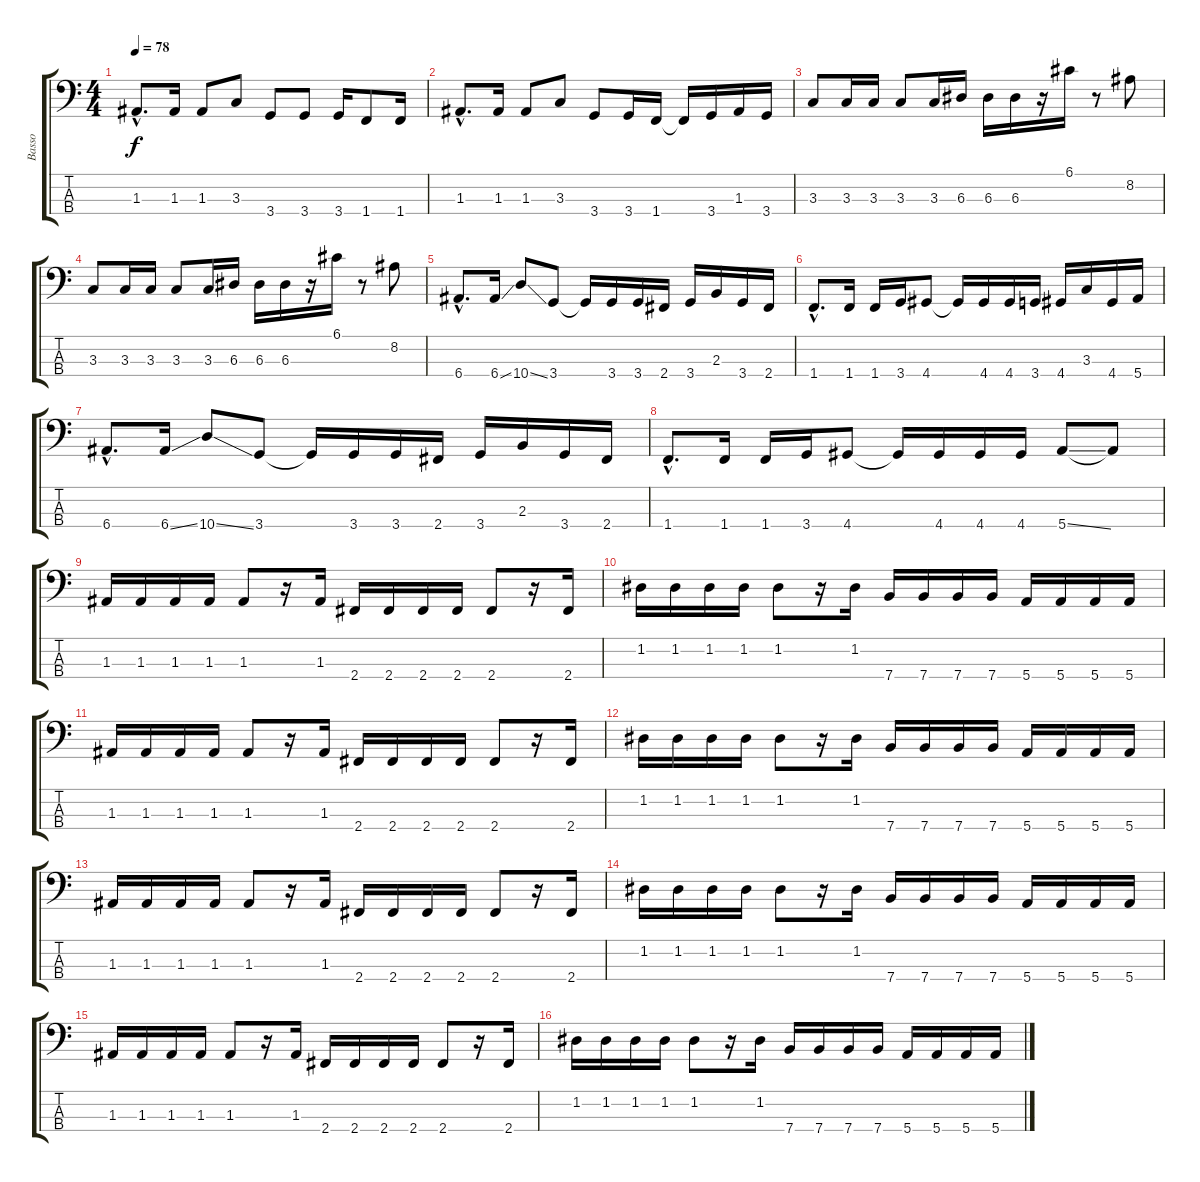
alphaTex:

\track ("Basso" "Basso") {instrument electricbasspick}
\staff {score tabs}
\tuning (G2 D2 A1 E1) {hide}
\ts (4 4)
\tempo 78
\clef f4
\ks c
1.3{hac}.8{d dy f} 1.3.16 1.3.8 3.3.8 3.4.8 3.4.8 3.4.16 1.4.8 1.4.16 |
1.3{hac}.8{d} 1.3.16 1.3.8 3.3.8 3.4.8 3.4.16 1.4.16 1.4{t}.16 3.4.16 1.3.16 3.4.16 |
3.3.8 3.3.16 3.3.16 3.3.8 3.3.16 6.3.16 6.3.16 6.3.16 r.16 6.1.16 r.8 8.2.8 |
3.3.8 3.3.16 3.3.16 3.3.8 3.3.16 6.3.16 6.3.16 6.3.16 r.16 6.1.16 r.8 8.2.8 |
6.4{hac}.8{d} 6.4{ss}.16 10.4{ss}.8 3.4.8 3.4{t}.16 3.4.16 3.4.16 2.4.16 3.4.16 2.3.16 3.4.16 2.4.16 |
1.4{hac}.8{d} 1.4.16 1.4.16 3.4.16 4.4.8 4.4{t}.16 4.4.16 4.4.16 3.4.16 4.4.16 3.3.16 4.4.16 5.4.16 |
6.4{hac}.8{d} 6.4{ss}.16 10.4{ss}.8 3.4.8 3.4{t}.16 3.4.16 3.4.16 2.4.16 3.4.16 2.3.16 3.4.16 2.4.16 |
1.4{hac}.8{d} 1.4.16 1.4.16 3.4.16 4.4.8 4.4{t}.16 4.4.16 4.4.16 4.4.16 5.4{ss}.8 5.4{t}.8 |
1.3.16 1.3.16 1.3.16 1.3.16 1.3.8 r.16 1.3.16 2.4.16 2.4.16 2.4.16 2.4.16 2.4.8 r.16 2.4.16 |
1.2.16 1.2.16 1.2.16 1.2.16 1.2.8 r.16 1.2.16 7.4.16 7.4.16 7.4.16 7.4.16 5.4.16 5.4.16 5.4.16 5.4.16 |
1.3.16 1.3.16 1.3.16 1.3.16 1.3.8 r.16 1.3.16 2.4.16 2.4.16 2.4.16 2.4.16 2.4.8 r.16 2.4.16 |
1.2.16 1.2.16 1.2.16 1.2.16 1.2.8 r.16 1.2.16 7.4.16 7.4.16 7.4.16 7.4.16 5.4.16 5.4.16 5.4.16 5.4.16 |
1.3.16 1.3.16 1.3.16 1.3.16 1.3.8 r.16 1.3.16 2.4.16 2.4.16 2.4.16 2.4.16 2.4.8 r.16 2.4.16 |
1.2.16 1.2.16 1.2.16 1.2.16 1.2.8 r.16 1.2.16 7.4.16 7.4.16 7.4.16 7.4.16 5.4.16 5.4.16 5.4.16 5.4.16 |
1.3.16 1.3.16 1.3.16 1.3.16 1.3.8 r.16 1.3.16 2.4.16 2.4.16 2.4.16 2.4.16 2.4.8 r.16 2.4.16 |
1.2.16 1.2.16 1.2.16 1.2.16 1.2.8 r.16 1.2.16 7.4.16 7.4.16 7.4.16 7.4.16 5.4.16 5.4.16 5.4.16 5.4.16
